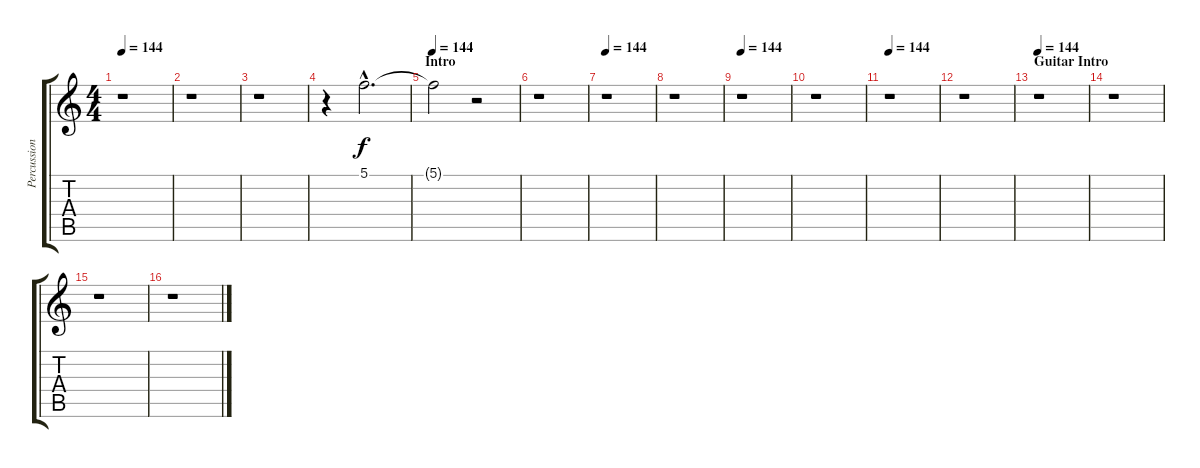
\track ("Percussion" "Percussion") {instrument reversecymbal}
\staff {score tabs}
\tuning (C5 G4 Eb4 Bb3 F3 C3) {hide}
\ts (4 4)
\tempo 144
\clef g2
\ks c
r.1{dy f} |
r.1 |
r.1 |
r.4 5.1{hac}.2{d} |
\section ("" "Intro")
\tempo 144
5.1{t}.2 r.2 |
r.1 |
\tempo 144
r.1 |
r.1 |
\tempo 144
r.1 |
r.1 |
\tempo 144
r.1 |
r.1 |
\section ("" "Guitar Intro")
\tempo 144
r.1 |
r.1 |
r.1 |
r.1
